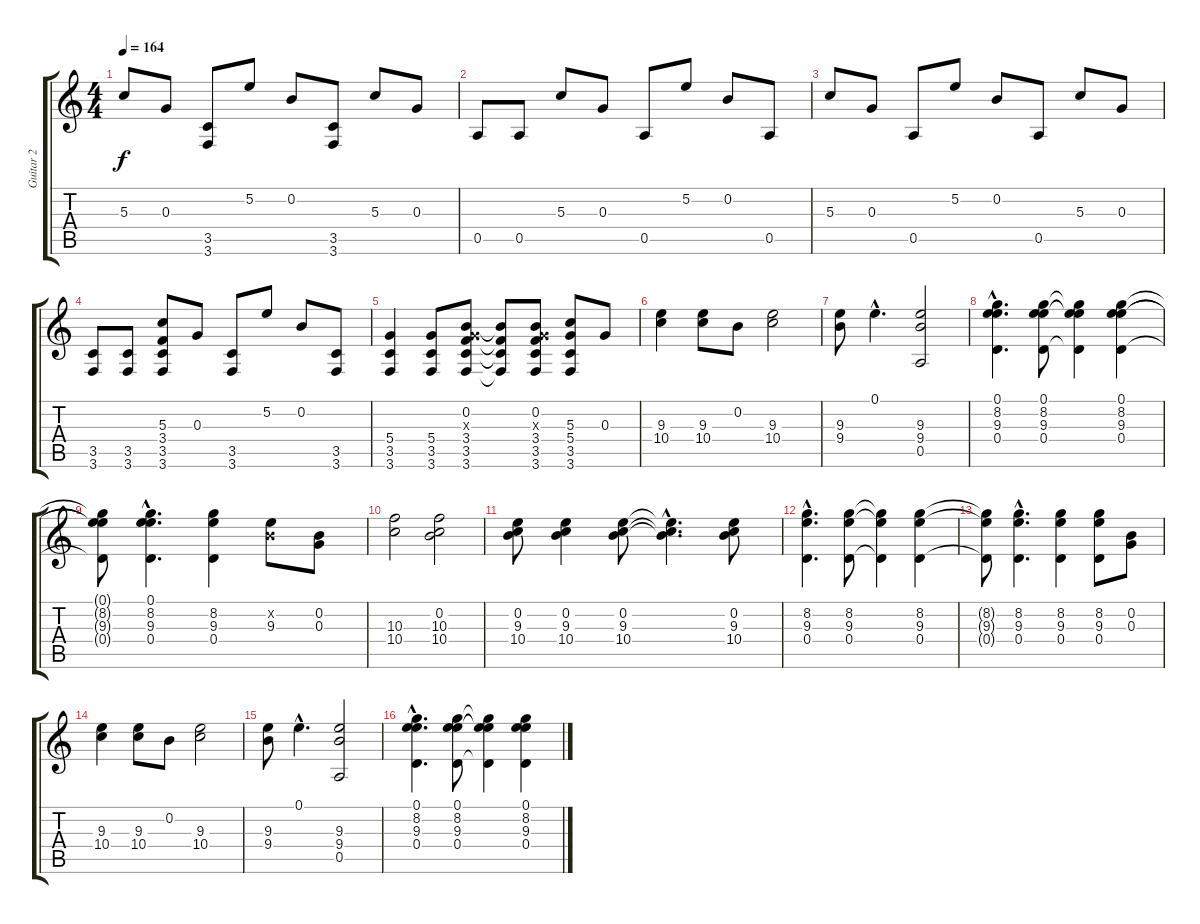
\track ("Guitar 2" "Guitar 2") {instrument distortionguitar}
\staff {score tabs}
\tuning (E4 B3 G3 D3 A2 D2) {hide}
\ts (4 4)
\tempo 164
\clef g2
\ks c
5.3.8{dy f} 0.3.8 (3.5 3.6).8 5.2.8 0.2.8 (3.5 3.6).8 5.3.8 0.3.8 |
0.5.8 0.5.8 5.3.8 0.3.8 0.5.8 5.2.8 0.2.8 0.5.8 |
5.3.8 0.3.8 0.5.8 5.2.8 0.2.8 0.5.8 5.3.8 0.3.8 |
(3.5 3.6).8 (3.5 3.6).8 (5.3 3.4 3.5 3.6).8 0.3.8 (3.5 3.6).8 5.2.8 0.2.8 (3.5 3.6).8 |
(5.4 3.5 3.6).4 (5.4 3.5 3.6).8 (0.2 0.3{x} 3.4 3.5 3.6).8 (0.2{t} 3.4{t} 3.5{t} 3.6{t}).8 (0.2 0.3{x} 3.4 3.5 3.6).8 (5.3 5.4 3.5 3.6).8 0.3.8 |
(9.3 10.4).4 (9.3 10.4).8 0.2.8 (9.3 10.4).2 |
(9.3 9.4).8 0.1{hac}.4{d} (9.3 9.4 0.5).2 |
(0.1{hac} 8.2{hac} 9.3{hac} 0.4{hac}).4{d} (0.1 8.2 9.3 0.4).8 (0.1{t} 8.2{t} 9.3{t} 0.4{t}).4 (0.1 8.2 9.3 0.4).4 |
(0.1{t} 8.2{t} 9.3{t} 0.4{t}).8 (0.1{hac} 8.2{hac} 9.3{hac} 0.4{hac}).4{d} (8.2 9.3 0.4).4 (0.2{x} 9.3).8 (0.2 0.3).8 |
(10.3 10.4).2 (0.2 10.3 10.4).2 |
(0.2 9.3 10.4).8 (0.2 9.3 10.4).4 (0.2 9.3 10.4).8 (0.2{hac t} 9.3{hac t} 10.4{hac t}).4{d} (0.2 9.3 10.4).8 |
(8.2{hac} 9.3{hac} 0.4{hac}).4{d} (8.2 9.3 0.4).8 (8.2{t} 9.3{t} 0.4{t}).4 (8.2 9.3 0.4).4 |
(8.2{t} 9.3{t} 0.4{t}).8 (8.2{hac} 9.3{hac} 0.4{hac}).4{d} (8.2 9.3 0.4).4 (8.2 9.3 0.4).8 (0.2 0.3).8 |
(9.3 10.4).4 (9.3 10.4).8 0.2.8 (9.3 10.4).2 |
(9.3 9.4).8 0.1{hac}.4{d} (9.3 9.4 0.5).2 |
(0.1{hac} 8.2{hac} 9.3{hac} 0.4{hac}).4{d} (0.1 8.2 9.3 0.4).8 (0.1{t} 8.2{t} 9.3{t} 0.4{t}).4 (0.1 8.2 9.3 0.4).4
